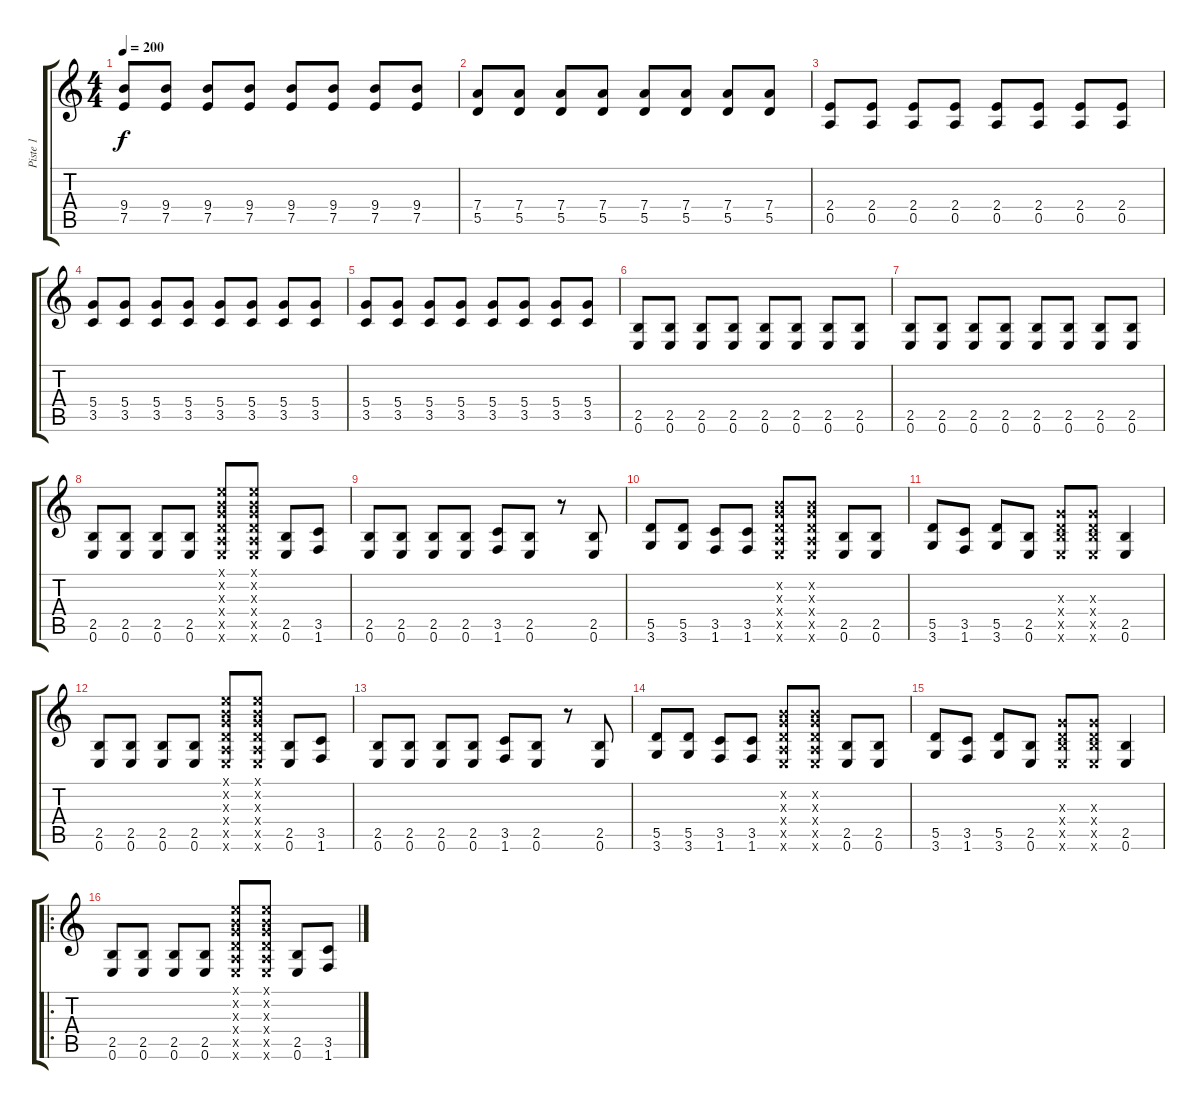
\track ("Piste 1" "Piste 1") {instrument overdrivenguitar}
\staff {score tabs}
\tuning (E4 B3 G3 D3 A2 E2) {hide}
\ts (4 4)
\tempo 200
\clef g2
\ks c
(9.4 7.5).8{dy f} (9.4 7.5).8 (9.4 7.5).8 (9.4 7.5).8 (9.4 7.5).8 (9.4 7.5).8 (9.4 7.5).8 (9.4 7.5).8 |
(7.4 5.5).8 (7.4 5.5).8 (7.4 5.5).8 (7.4 5.5).8 (7.4 5.5).8 (7.4 5.5).8 (7.4 5.5).8 (7.4 5.5).8 |
(2.4 0.5).8 (2.4 0.5).8 (2.4 0.5).8 (2.4 0.5).8 (2.4 0.5).8 (2.4 0.5).8 (2.4 0.5).8 (2.4 0.5).8 |
(5.4 3.5).8 (5.4 3.5).8 (5.4 3.5).8 (5.4 3.5).8 (5.4 3.5).8 (5.4 3.5).8 (5.4 3.5).8 (5.4 3.5).8 |
(5.4 3.5).8 (5.4 3.5).8 (5.4 3.5).8 (5.4 3.5).8 (5.4 3.5).8 (5.4 3.5).8 (5.4 3.5).8 (5.4 3.5).8 |
(2.5 0.6).8 (2.5 0.6).8 (2.5 0.6).8 (2.5 0.6).8 (2.5 0.6).8 (2.5 0.6).8 (2.5 0.6).8 (2.5 0.6).8 |
(2.5 0.6).8 (2.5 0.6).8 (2.5 0.6).8 (2.5 0.6).8 (2.5 0.6).8 (2.5 0.6).8 (2.5 0.6).8 (2.5 0.6).8 |
(2.5 0.6).8 (2.5 0.6).8 (2.5 0.6).8 (2.5 0.6).8 (0.1{x} 0.2{x} 0.3{x} 0.4{x} 0.5{x} 0.6{x}).8 (0.1{x} 0.2{x} 0.3{x} 0.4{x} 0.5{x} 0.6{x}).8 (2.5 0.6).8 (3.5 1.6).8 |
(2.5 0.6).8 (2.5 0.6).8 (2.5 0.6).8 (2.5 0.6).8 (3.5 1.6).8 (2.5 0.6).8 r.8 (2.5 0.6).8 |
(5.5 3.6).8 (5.5 3.6).8 (3.5 1.6).8 (3.5 1.6).8 (0.2{x} 0.3{x} 0.4{x} 0.5{x} 0.6{x}).8 (0.2{x} 0.3{x} 0.4{x} 0.5{x} 0.6{x}).8 (2.5 0.6).8 (2.5 0.6).8 |
(5.5 3.6).8 (3.5 1.6).8 (5.5 3.6).8 (2.5 0.6).8 (0.3{x} 0.4{x} 2.5{x} 0.6{x}).8 (0.3{x} 0.4{x} 2.5{x} 0.6{x}).8 (2.5 0.6).4 |
(2.5 0.6).8 (2.5 0.6).8 (2.5 0.6).8 (2.5 0.6).8 (0.1{x} 0.2{x} 0.3{x} 0.4{x} 0.5{x} 0.6{x}).8 (0.1{x} 0.2{x} 0.3{x} 0.4{x} 0.5{x} 0.6{x}).8 (2.5 0.6).8 (3.5 1.6).8 |
(2.5 0.6).8 (2.5 0.6).8 (2.5 0.6).8 (2.5 0.6).8 (3.5 1.6).8 (2.5 0.6).8 r.8 (2.5 0.6).8 |
(5.5 3.6).8 (5.5 3.6).8 (3.5 1.6).8 (3.5 1.6).8 (0.2{x} 0.3{x} 0.4{x} 0.5{x} 0.6{x}).8 (0.2{x} 0.3{x} 0.4{x} 0.5{x} 0.6{x}).8 (2.5 0.6).8 (2.5 0.6).8 |
(5.5 3.6).8 (3.5 1.6).8 (5.5 3.6).8 (2.5 0.6).8 (0.3{x} 0.4{x} 2.5{x} 0.6{x}).8 (0.3{x} 0.4{x} 2.5{x} 0.6{x}).8 (2.5 0.6).4 |
\ro
(2.5 0.6).8 (2.5 0.6).8 (2.5 0.6).8 (2.5 0.6).8 (0.1{x} 0.2{x} 0.3{x} 0.4{x} 0.5{x} 0.6{x}).8 (0.1{x} 0.2{x} 0.3{x} 0.4{x} 0.5{x} 0.6{x}).8 (2.5 0.6).8 (3.5 1.6).8
